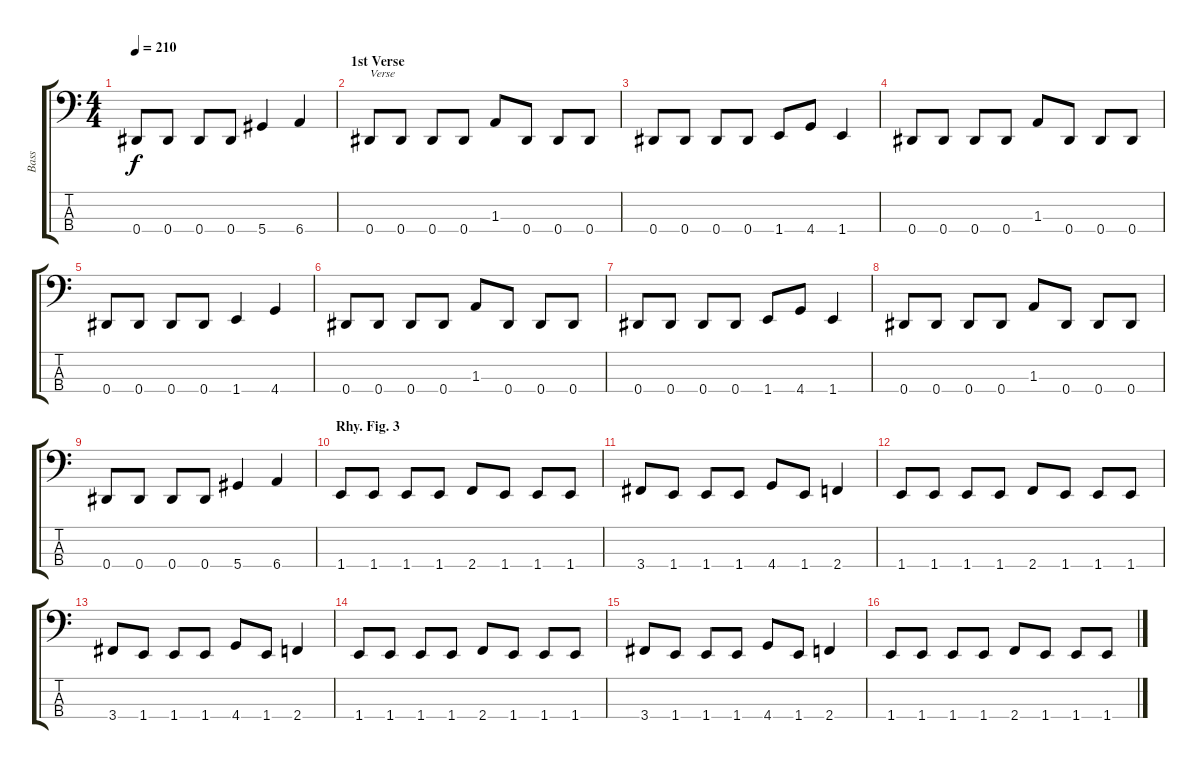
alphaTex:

\track ("Bass" "Bass") {instrument electricbasspick}
\staff {score tabs}
\tuning (Gb2 Db2 Ab1 Eb1) {hide}
\ts (4 4)
\tempo 210
\clef f4
\ks c
0.4.8{dy f} 0.4.8 0.4.8 0.4.8 5.4.4 6.4.4 |
\section ("" "1st Verse")
0.4.8{txt "Verse"} 0.4.8 0.4.8 0.4.8 1.3.8 0.4.8 0.4.8 0.4.8 |
0.4.8 0.4.8 0.4.8 0.4.8 1.4.8 4.4.8 1.4.4 |
0.4.8 0.4.8 0.4.8 0.4.8 1.3.8 0.4.8 0.4.8 0.4.8 |
0.4.8 0.4.8 0.4.8 0.4.8 1.4.4 4.4.4 |
0.4.8 0.4.8 0.4.8 0.4.8 1.3.8 0.4.8 0.4.8 0.4.8 |
0.4.8 0.4.8 0.4.8 0.4.8 1.4.8 4.4.8 1.4.4 |
0.4.8 0.4.8 0.4.8 0.4.8 1.3.8 0.4.8 0.4.8 0.4.8 |
0.4.8 0.4.8 0.4.8 0.4.8 5.4.4 6.4.4 |
\section ("" "Rhy. Fig. 3")
1.4.8 1.4.8 1.4.8 1.4.8 2.4.8 1.4.8 1.4.8 1.4.8 |
3.4.8 1.4.8 1.4.8 1.4.8 4.4.8 1.4.8 2.4.4 |
1.4.8 1.4.8 1.4.8 1.4.8 2.4.8 1.4.8 1.4.8 1.4.8 |
3.4.8 1.4.8 1.4.8 1.4.8 4.4.8 1.4.8 2.4.4 |
1.4.8 1.4.8 1.4.8 1.4.8 2.4.8 1.4.8 1.4.8 1.4.8 |
3.4.8 1.4.8 1.4.8 1.4.8 4.4.8 1.4.8 2.4.4 |
1.4.8 1.4.8 1.4.8 1.4.8 2.4.8 1.4.8 1.4.8 1.4.8
